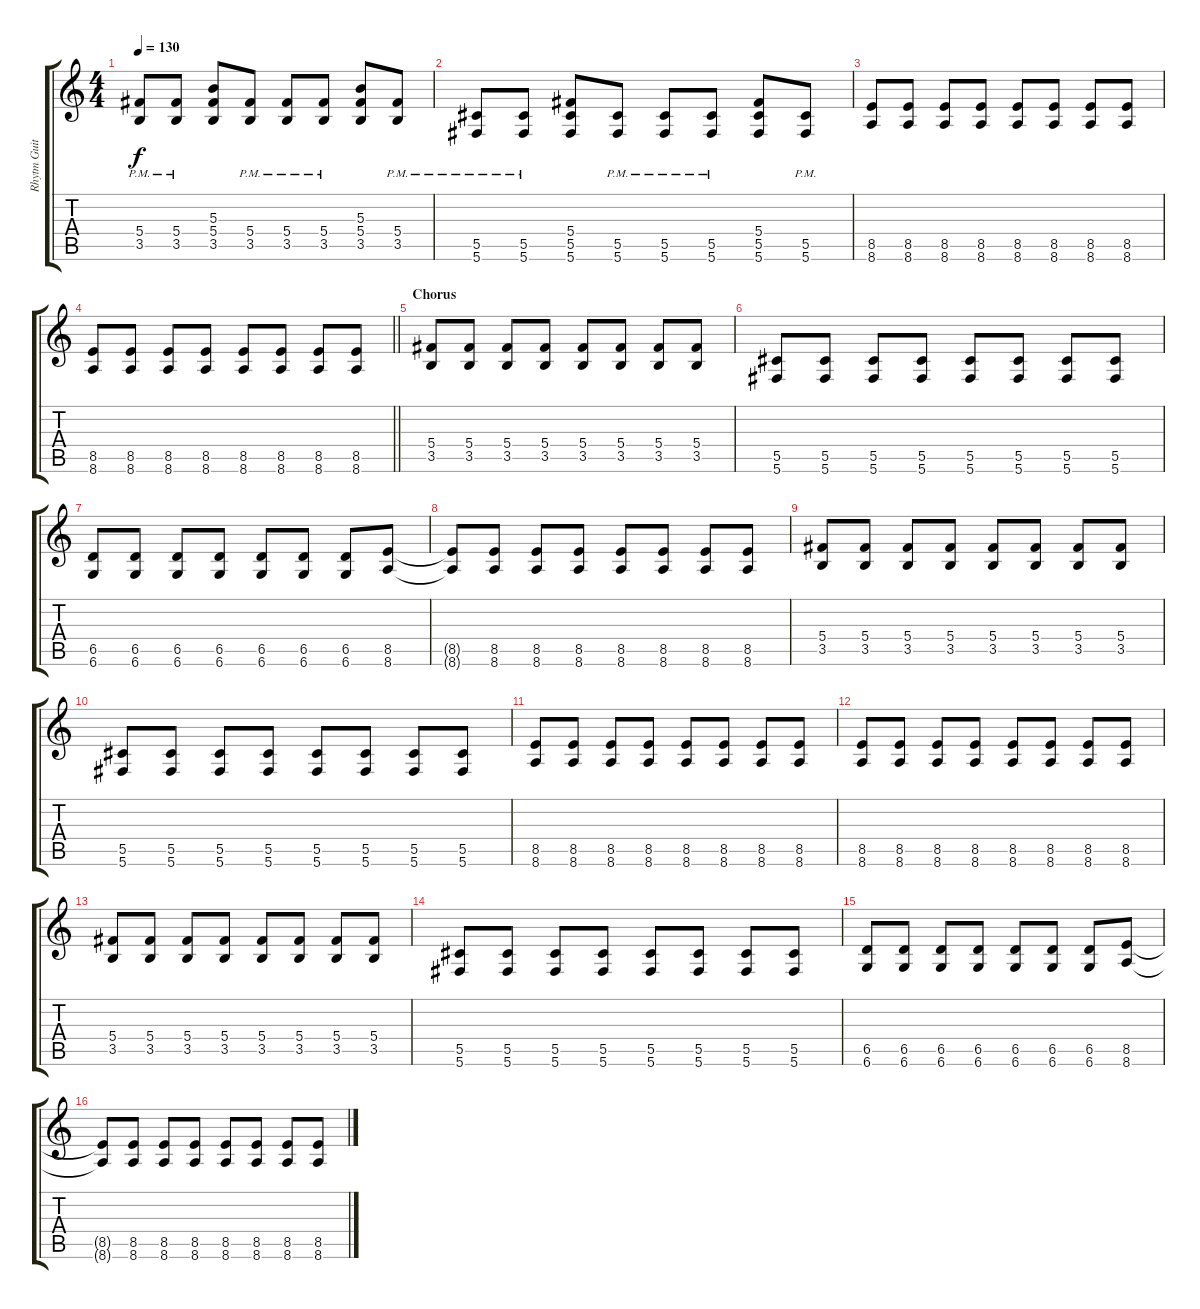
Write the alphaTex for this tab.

\track ("Rhytm Guitar [L]" "Rhytm Guit") {instrument distortionguitar}
\staff {score tabs}
\tuning (Eb4 Bb3 Gb3 Db3 Ab2 Db2) {hide}
\ts (4 4)
\tempo 130
\clef g2
\ks c
(5.4{pm} 3.5{pm}).8{dy f} (5.4{pm} 3.5{pm}).8 (5.3 5.4 3.5).8 (5.4{pm} 3.5{pm}).8 (5.4{pm} 3.5{pm}).8 (5.4{pm} 3.5{pm}).8 (5.3 5.4 3.5).8 (5.4{pm} 3.5{pm}).8 |
(5.5{pm} 5.6{pm}).8 (5.5{pm} 5.6{pm}).8 (5.4 5.5 5.6).8 (5.5{pm} 5.6{pm}).8 (5.5{pm} 5.6{pm}).8 (5.5{pm} 5.6{pm}).8 (5.4 5.5 5.6).8 (5.5{pm} 5.6{pm}).8 |
(8.5 8.6).8 (8.5 8.6).8 (8.5 8.6).8 (8.5 8.6).8 (8.5 8.6).8 (8.5 8.6).8 (8.5 8.6).8 (8.5 8.6).8 |
\barLineRight lightlight
(8.5 8.6).8 (8.5 8.6).8 (8.5 8.6).8 (8.5 8.6).8 (8.5 8.6).8 (8.5 8.6).8 (8.5 8.6).8 (8.5 8.6).8 |
\section ("" "Chorus")
(5.4 3.5).8 (5.4 3.5).8 (5.4 3.5).8 (5.4 3.5).8 (5.4 3.5).8 (5.4 3.5).8 (5.4 3.5).8 (5.4 3.5).8 |
(5.5 5.6).8 (5.5 5.6).8 (5.5 5.6).8 (5.5 5.6).8 (5.5 5.6).8 (5.5 5.6).8 (5.5 5.6).8 (5.5 5.6).8 |
(6.5 6.6).8 (6.5 6.6).8 (6.5 6.6).8 (6.5 6.6).8 (6.5 6.6).8 (6.5 6.6).8 (6.5 6.6).8 (8.5 8.6).8 |
(8.5{t} 8.6{t}).8 (8.5 8.6).8 (8.5 8.6).8 (8.5 8.6).8 (8.5 8.6).8 (8.5 8.6).8 (8.5 8.6).8 (8.5 8.6).8 |
(5.4 3.5).8 (5.4 3.5).8 (5.4 3.5).8 (5.4 3.5).8 (5.4 3.5).8 (5.4 3.5).8 (5.4 3.5).8 (5.4 3.5).8 |
(5.5 5.6).8 (5.5 5.6).8 (5.5 5.6).8 (5.5 5.6).8 (5.5 5.6).8 (5.5 5.6).8 (5.5 5.6).8 (5.5 5.6).8 |
(8.5 8.6).8 (8.5 8.6).8 (8.5 8.6).8 (8.5 8.6).8 (8.5 8.6).8 (8.5 8.6).8 (8.5 8.6).8 (8.5 8.6).8 |
(8.5 8.6).8 (8.5 8.6).8 (8.5 8.6).8 (8.5 8.6).8 (8.5 8.6).8 (8.5 8.6).8 (8.5 8.6).8 (8.5 8.6).8 |
(5.4 3.5).8 (5.4 3.5).8 (5.4 3.5).8 (5.4 3.5).8 (5.4 3.5).8 (5.4 3.5).8 (5.4 3.5).8 (5.4 3.5).8 |
(5.5 5.6).8 (5.5 5.6).8 (5.5 5.6).8 (5.5 5.6).8 (5.5 5.6).8 (5.5 5.6).8 (5.5 5.6).8 (5.5 5.6).8 |
(6.5 6.6).8 (6.5 6.6).8 (6.5 6.6).8 (6.5 6.6).8 (6.5 6.6).8 (6.5 6.6).8 (6.5 6.6).8 (8.5 8.6).8 |
(8.5{t} 8.6{t}).8 (8.5 8.6).8 (8.5 8.6).8 (8.5 8.6).8 (8.5 8.6).8 (8.5 8.6).8 (8.5 8.6).8 (8.5 8.6).8
